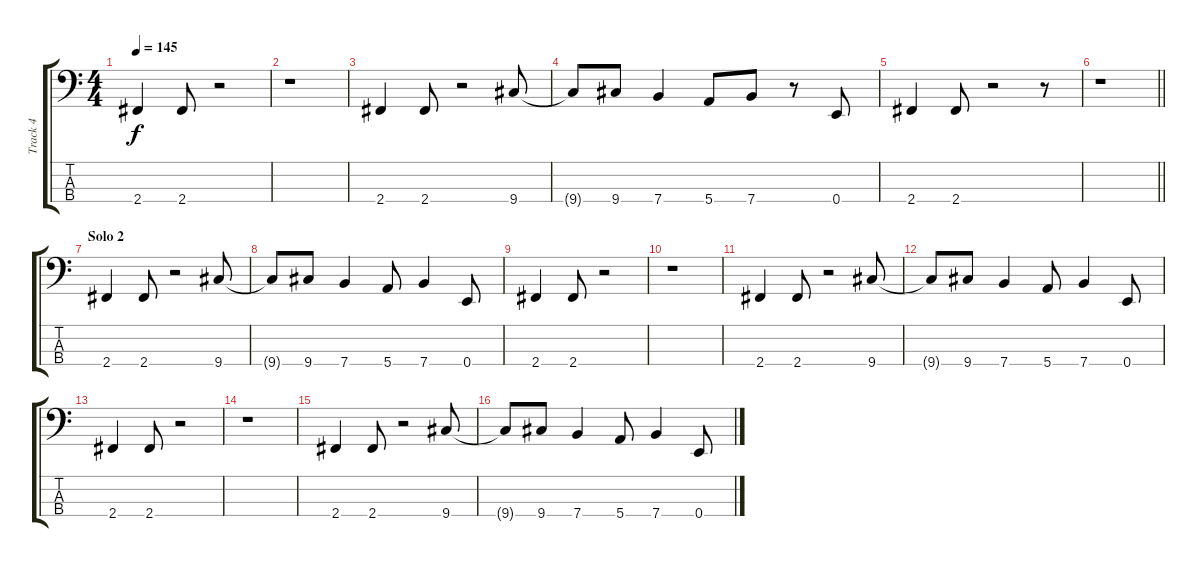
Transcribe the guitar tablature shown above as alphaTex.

\track ("Track 4" "Track 4") {instrument electricbassfinger}
\staff {score tabs}
\tuning (G2 D2 A1 E1) {hide}
\ts (4 4)
\tempo 145
\clef f4
\ks c
2.4.4{dy f} 2.4.8 r.2 |
r.1 |
2.4.4 2.4.8 r.2 9.4.8 |
9.4{t}.8 9.4.8 7.4.4 5.4.8 7.4.8 r.8 0.4.8 |
2.4.4 2.4.8 r.2 r.8 |
\barLineRight lightlight
r.1 |
\section ("" "Solo 2")
2.4.4 2.4.8 r.2 9.4.8 |
9.4{t}.8 9.4.8 7.4.4 5.4.8 7.4.4 0.4.8 |
2.4.4 2.4.8 r.2 |
r.1 |
2.4.4 2.4.8 r.2 9.4.8 |
9.4{t}.8 9.4.8 7.4.4 5.4.8 7.4.4 0.4.8 |
2.4.4 2.4.8 r.2 |
r.1 |
2.4.4 2.4.8 r.2 9.4.8 |
9.4{t}.8 9.4.8 7.4.4 5.4.8 7.4.4 0.4.8
